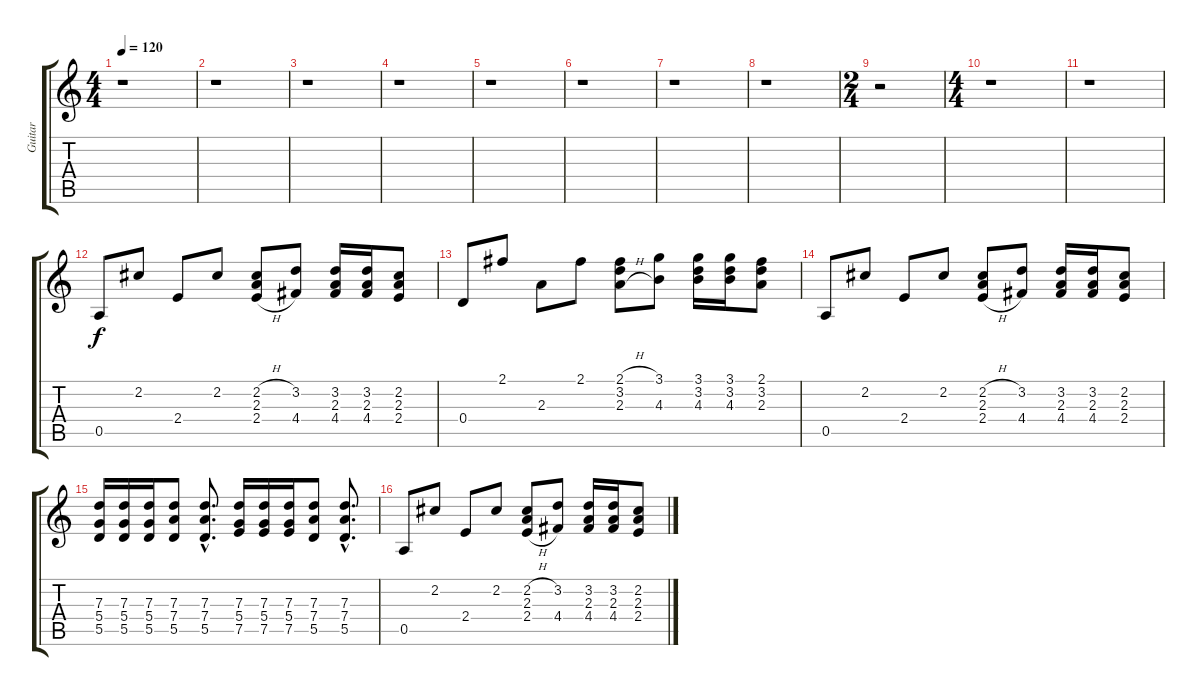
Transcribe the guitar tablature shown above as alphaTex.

\track ("Guitar" "Guitar") {instrument overdrivenguitar}
\staff {score tabs}
\tuning (E4 B3 G3 D3 A2 E2) {hide}
\ts (4 4)
\tempo 120
\clef g2
\ks c
r.1{dy f} |
r.1 |
r.1 |
r.1 |
r.1 |
r.1 |
r.1 |
r.1 |
\ts (2 4)
r.2 |
\ts (4 4)
r.1 |
r.1 |
0.5.8 2.2.8 2.4.8 2.2.8 (2.2{h} 2.3 2.4{h}).8 (3.2 4.4).8 (3.2 2.3 4.4).16 (3.2 2.3 4.4).16 (2.2 2.3 2.4).8 |
0.4.8 2.1.8 2.3.8 2.1.8 (2.1{h} 3.2 2.3{h}).8 (3.1 4.3).8 (3.1 3.2 4.3).16 (3.1 3.2 4.3).16 (2.1 3.2 2.3).8 |
0.5.8 2.2.8 2.4.8 2.2.8 (2.2{h} 2.3 2.4{h}).8 (3.2 4.4).8 (3.2 2.3 4.4).16 (3.2 2.3 4.4).16 (2.2 2.3 2.4).8 |
(7.3 5.4 5.5).16{volume 12} (7.3 5.4 5.5).16 (7.3 5.4 5.5).16 (7.3 7.4 5.5).8 (7.3{hac} 7.4{hac} 5.5{hac}).8{d} (7.3 5.4 7.5).16 (7.3 5.4 7.5).16 (7.3 5.4 7.5).16 (7.3 7.4 5.5).8 (7.3{hac} 7.4{hac} 5.5{hac}).8{d} |
0.5.8 2.2.8 2.4.8 2.2.8 (2.2{h} 2.3 2.4{h}).8 (3.2 4.4).8 (3.2 2.3 4.4).16 (3.2 2.3 4.4).16 (2.2 2.3 2.4).8
